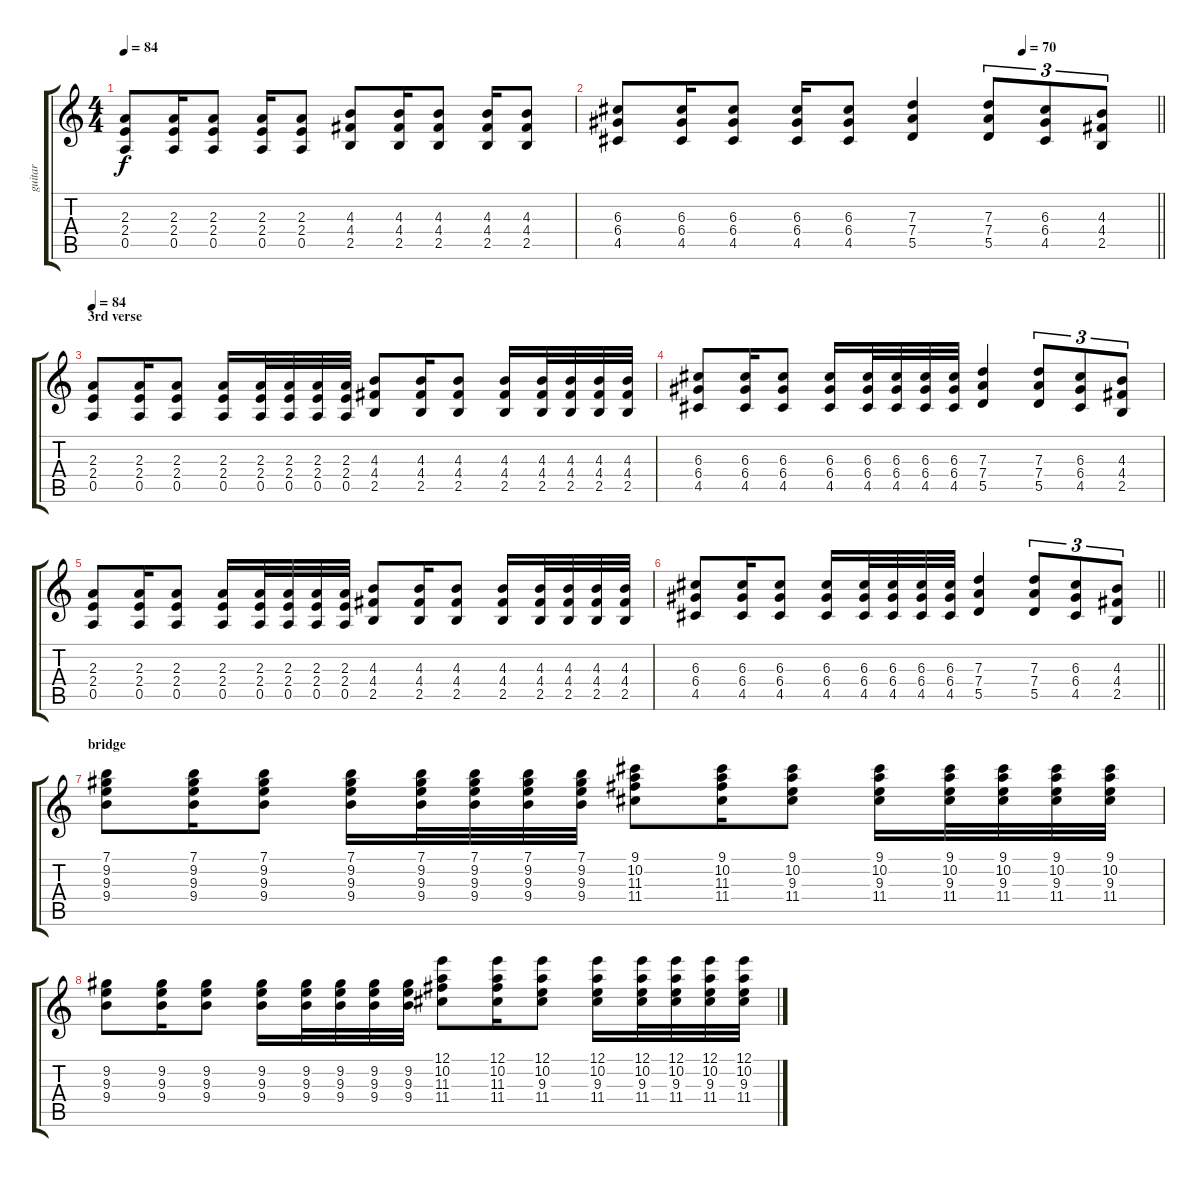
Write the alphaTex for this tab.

\track ("guitar" "guitar") {instrument acousticguitarsteel}
\staff {score tabs}
\tuning (E4 B3 G3 D3 A2 E2) {hide}
\ts (4 4)
\tempo 84
\clef g2
\ks c
(2.3 2.4 0.5).8{dy f} (2.3 2.4 0.5).16 (2.3 2.4 0.5).8 (2.3 2.4 0.5).16 (2.3 2.4 0.5).8 (4.3 4.4 2.5).8 (4.3 4.4 2.5).16 (4.3 4.4 2.5).8 (4.3 4.4 2.5).16 (4.3 4.4 2.5).8 |
\tempo (70 0.75)
\barLineRight lightlight
(6.3 6.4 4.5).8 (6.3 6.4 4.5).16 (6.3 6.4 4.5).8 (6.3 6.4 4.5).16 (6.3 6.4 4.5).8 (7.3 7.4 5.5).4 (7.3 7.4 5.5).8{tu (3 2)} (6.3 6.4 4.5).8{tu (3 2)} (4.3 4.4 2.5).8{tu (3 2)} |
\section ("" "3rd verse")
\tempo 84
(2.3 2.4 0.5).8 (2.3 2.4 0.5).16 (2.3 2.4 0.5).8 (2.3 2.4 0.5).16 (2.3 2.4 0.5).32 (2.3 2.4 0.5).32 (2.3 2.4 0.5).32 (2.3 2.4 0.5).32 (4.3 4.4 2.5).8 (4.3 4.4 2.5).16 (4.3 4.4 2.5).8 (4.3 4.4 2.5).16 (4.3 4.4 2.5).32 (4.3 4.4 2.5).32 (4.3 4.4 2.5).32 (4.3 4.4 2.5).32 |
(6.3 6.4 4.5).8 (6.3 6.4 4.5).16 (6.3 6.4 4.5).8 (6.3 6.4 4.5).16 (6.3 6.4 4.5).32 (6.3 6.4 4.5).32 (6.3 6.4 4.5).32 (6.3 6.4 4.5).32 (7.3 7.4 5.5).4 (7.3 7.4 5.5).8{tu (3 2)} (6.3 6.4 4.5).8{tu (3 2)} (4.3 4.4 2.5).8{tu (3 2)} |
(2.3 2.4 0.5).8 (2.3 2.4 0.5).16 (2.3 2.4 0.5).8 (2.3 2.4 0.5).16 (2.3 2.4 0.5).32 (2.3 2.4 0.5).32 (2.3 2.4 0.5).32 (2.3 2.4 0.5).32 (4.3 4.4 2.5).8 (4.3 4.4 2.5).16 (4.3 4.4 2.5).8 (4.3 4.4 2.5).16 (4.3 4.4 2.5).32 (4.3 4.4 2.5).32 (4.3 4.4 2.5).32 (4.3 4.4 2.5).32 |
\barLineRight lightlight
(6.3 6.4 4.5).8 (6.3 6.4 4.5).16 (6.3 6.4 4.5).8 (6.3 6.4 4.5).16 (6.3 6.4 4.5).32 (6.3 6.4 4.5).32 (6.3 6.4 4.5).32 (6.3 6.4 4.5).32 (7.3 7.4 5.5).4 (7.3 7.4 5.5).8{tu (3 2)} (6.3 6.4 4.5).8{tu (3 2)} (4.3 4.4 2.5).8{tu (3 2)} |
\section ("" "bridge")
(7.1 9.2 9.3 9.4).8 (7.1 9.2 9.3 9.4).16 (7.1 9.2 9.3 9.4).8 (7.1 9.2 9.3 9.4).16 (7.1 9.2 9.3 9.4).32 (7.1 9.2 9.3 9.4).32 (7.1 9.2 9.3 9.4).32 (7.1 9.2 9.3 9.4).32 (9.1 10.2 11.3 11.4).8 (9.1 10.2 11.3 11.4).16 (9.1 10.2 9.3 11.4).8 (9.1 10.2 9.3 11.4).16 (9.1 10.2 9.3 11.4).32 (9.1 10.2 9.3 11.4).32 (9.1 10.2 9.3 11.4).32 (9.1 10.2 9.3 11.4).32 |
(9.2 9.3 9.4).8 (9.2 9.3 9.4).16 (9.2 9.3 9.4).8 (9.2 9.3 9.4).16 (9.2 9.3 9.4).32 (9.2 9.3 9.4).32 (9.2 9.3 9.4).32 (9.2 9.3 9.4).32 (12.1 10.2 11.3 11.4).8 (12.1 10.2 11.3 11.4).16 (12.1 10.2 9.3 11.4).8 (12.1 10.2 9.3 11.4).16 (12.1 10.2 9.3 11.4).32 (12.1 10.2 9.3 11.4).32 (12.1 10.2 9.3 11.4).32 (12.1 10.2 9.3 11.4).32
